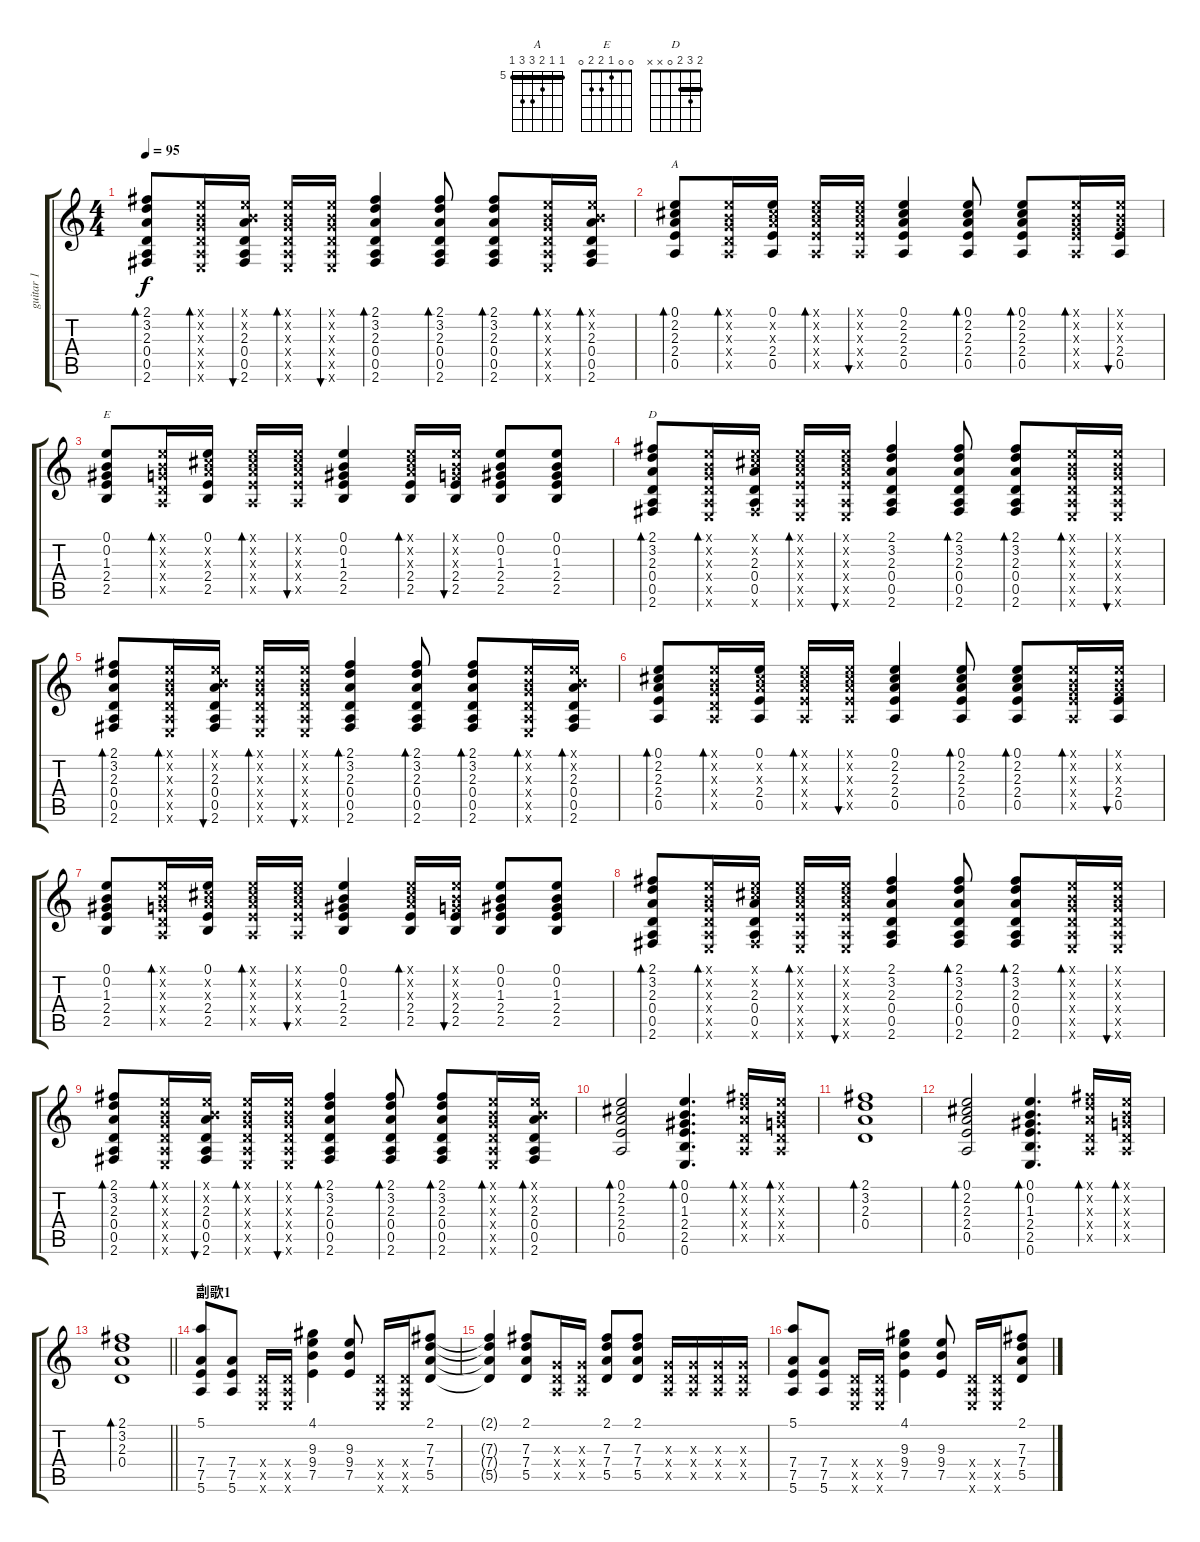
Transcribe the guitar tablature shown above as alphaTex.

\track ("guitar 1" "guitar 1") {instrument acousticguitarnylon}
\staff {score tabs}
\tuning (E4 B3 G3 D3 A2 E2) {hide}
\chord ("A" 0 2 2 2 0 x)
\chord ("E" 0 0 1 2 2 0)
\chord ("D" 2 3 2 0 x x) {barre 2}
\chord ("A" 5 5 6 7 7 5) {firstfret 5 barre 5}
\ts (4 4)
\tempo 95
\clef g2
\ks c
(2.1 3.2 2.3 0.4 0.5 2.6).8{bd 30 dy f} (0.1{x} 0.2{x} 0.3{x} 0.4{x} 0.5{x} 0.6{x}).16{bd 30} (0.1{x} 0.2{x} 2.3 0.4 0.5 2.6).16{bu 30} (0.1{x} 0.2{x} 0.3{x} 0.4{x} 0.5{x} 0.6{x}).16{bd 30} (0.1{x} 0.2{x} 0.3{x} 0.4{x} 0.5{x} 0.6{x}).16{bu 30} (2.1 3.2 2.3 0.4 0.5 2.6).4{bd 30} (2.1 3.2 2.3 0.4 0.5 2.6).8{bd 30} (2.1 3.2 2.3 0.4 0.5 2.6).8{bd 30} (0.1{x} 0.2{x} 0.3{x} 0.4{x} 0.5{x} 0.6{x}).16{bd 30} (0.1{x} 0.2{x} 2.3 0.4 0.5 2.6).16{bd 30} |
(0.1 2.2 2.3 2.4 0.5).8{bd 30 ch "A"} (0.1{x} 0.2{x} 0.3{x} 0.4{x} 0.5{x}).16{bd 30} (0.1 2.2{x} 2.3{x} 2.4 0.5).16 (0.1{x} 2.2{x} 2.3{x} 2.4{x} 0.5{x}).16{bd 30} (0.1{x} 2.2{x} 2.3{x} 2.4{x} 0.5{x}).16{bu 30} (0.1 2.2 2.3 2.4 0.5).4 (0.1 2.2 2.3 2.4 0.5).8{bd 30} (0.1 2.2 2.3 2.4 0.5).8{bd 30} (0.1{x} 0.2{x} 0.3{x} 2.4{x} 0.5{x}).16{bd 30} (0.1{x} 0.2{x} 0.3{x} 2.4 0.5).16{bu 30} |
(0.1 0.2 1.3 2.4 2.5).8{ch "E"} (0.1{x} 0.2{x} 0.3{x} 0.4{x} 0.5{x}).16{bd 30} (0.1 2.2{x} 2.3{x} 2.4 2.5).16 (0.1{x} 2.2{x} 2.3{x} 2.4{x} 0.5{x}).16{bd 30} (0.1{x} 2.2{x} 2.3{x} 2.4{x} 0.5{x}).16{bu 30} (0.1 0.2 1.3 2.4 2.5).4 (0.1{x} 2.2{x} 2.3{x} 2.4 2.5).16{bd 30} (0.1{x} 0.2{x} 0.3{x} 2.4 2.5).16{bu 30} (0.1 0.2 1.3 2.4 2.5).8 (0.1 0.2 1.3 2.4 2.5).8 |
(2.1 3.2 2.3 0.4 0.5 2.6).8{bd 30 ch "D"} (0.1{x} 0.2{x} 0.3{x} 0.4{x} 0.5{x} 0.6{x}).16{bd 30} (0.1{x} 2.2{x} 2.3 0.4 0.5 2.6{x}).16 (0.1{x} 2.2{x} 2.3{x} 2.4{x} 0.5{x} 0.6{x}).16{bd 30} (0.1{x} 2.2{x} 2.3{x} 2.4{x} 0.5{x} 0.6{x}).16{bu 30} (2.1 3.2 2.3 0.4 0.5 2.6).4 (2.1 3.2 2.3 0.4 0.5 2.6).8{bd 30} (2.1 3.2 2.3 0.4 0.5 2.6).8{bd 30} (0.1{x} 0.2{x} 0.3{x} 0.4{x} 0.5{x} 0.6{x}).16{bd 30} (0.1{x} 0.2{x} 0.3{x} 0.4{x} 0.5{x} 0.6{x}).16{bu 30} |
(2.1 3.2 2.3 0.4 0.5 2.6).8{bd 30} (0.1{x} 0.2{x} 0.3{x} 0.4{x} 0.5{x} 0.6{x}).16{bd 30} (0.1{x} 0.2{x} 2.3 0.4 0.5 2.6).16{bu 30} (0.1{x} 0.2{x} 0.3{x} 0.4{x} 0.5{x} 0.6{x}).16{bd 30} (0.1{x} 0.2{x} 0.3{x} 0.4{x} 0.5{x} 0.6{x}).16{bu 30} (2.1 3.2 2.3 0.4 0.5 2.6).4{bd 30} (2.1 3.2 2.3 0.4 0.5 2.6).8{bd 30} (2.1 3.2 2.3 0.4 0.5 2.6).8{bd 30} (0.1{x} 0.2{x} 0.3{x} 0.4{x} 0.5{x} 0.6{x}).16{bd 30} (0.1{x} 0.2{x} 2.3 0.4 0.5 2.6).16{bd 30} |
(0.1 2.2 2.3 2.4 0.5).8{bd 30} (0.1{x} 0.2{x} 0.3{x} 0.4{x} 0.5{x}).16{bd 30} (0.1 2.2{x} 2.3{x} 2.4 0.5).16 (0.1{x} 2.2{x} 2.3{x} 2.4{x} 0.5{x}).16{bd 30} (0.1{x} 2.2{x} 2.3{x} 2.4{x} 0.5{x}).16{bu 30} (0.1 2.2 2.3 2.4 0.5).4 (0.1 2.2 2.3 2.4 0.5).8{bd 30} (0.1 2.2 2.3 2.4 0.5).8{bd 30} (0.1{x} 0.2{x} 0.3{x} 2.4{x} 0.5{x}).16{bd 30} (0.1{x} 0.2{x} 0.3{x} 2.4 0.5).16{bu 30} |
(0.1 0.2 1.3 2.4 2.5).8 (0.1{x} 0.2{x} 0.3{x} 0.4{x} 0.5{x}).16{bd 30} (0.1 2.2{x} 2.3{x} 2.4 2.5).16 (0.1{x} 2.2{x} 2.3{x} 2.4{x} 0.5{x}).16{bd 30} (0.1{x} 2.2{x} 2.3{x} 2.4{x} 0.5{x}).16{bu 30} (0.1 0.2 1.3 2.4 2.5).4 (0.1{x} 2.2{x} 2.3{x} 2.4 2.5).16{bd 30} (0.1{x} 0.2{x} 0.3{x} 2.4 2.5).16{bu 30} (0.1 0.2 1.3 2.4 2.5).8 (0.1 0.2 1.3 2.4 2.5).8 |
(2.1 3.2 2.3 0.4 0.5 2.6).8{bd 30} (0.1{x} 0.2{x} 0.3{x} 0.4{x} 0.5{x} 0.6{x}).16{bd 30} (0.1{x} 2.2{x} 2.3 0.4 0.5 2.6{x}).16 (0.1{x} 2.2{x} 2.3{x} 2.4{x} 0.5{x} 0.6{x}).16{bd 30} (0.1{x} 2.2{x} 2.3{x} 2.4{x} 0.5{x} 0.6{x}).16{bu 30} (2.1 3.2 2.3 0.4 0.5 2.6).4 (2.1 3.2 2.3 0.4 0.5 2.6).8{bd 30} (2.1 3.2 2.3 0.4 0.5 2.6).8{bd 30} (0.1{x} 0.2{x} 0.3{x} 0.4{x} 0.5{x} 0.6{x}).16{bd 30} (0.1{x} 0.2{x} 0.3{x} 0.4{x} 0.5{x} 0.6{x}).16{bu 30} |
(2.1 3.2 2.3 0.4 0.5 2.6).8{bd 30} (0.1{x} 0.2{x} 0.3{x} 0.4{x} 0.5{x} 0.6{x}).16{bd 30} (0.1{x} 0.2{x} 2.3 0.4 0.5 2.6).16{bu 30} (0.1{x} 0.2{x} 0.3{x} 0.4{x} 0.5{x} 0.6{x}).16{bd 30} (0.1{x} 0.2{x} 0.3{x} 0.4{x} 0.5{x} 0.6{x}).16{bu 30} (2.1 3.2 2.3 0.4 0.5 2.6).4{bd 30} (2.1 3.2 2.3 0.4 0.5 2.6).8{bd 30} (2.1 3.2 2.3 0.4 0.5 2.6).8{bd 30} (0.1{x} 0.2{x} 0.3{x} 0.4{x} 0.5{x} 0.6{x}).16{bd 30} (0.1{x} 0.2{x} 2.3 0.4 0.5 2.6).16{bd 30} |
(0.1 2.2 2.3 2.4 0.5).2{bd 240} (0.1 0.2 1.3 2.4 2.5 0.6).4{d bd 240} (2.1{x} 3.2{x} 2.3{x} 0.4{x} 0.5{x}).16{bd 30} (0.1{x} 0.2{x} 0.3{x} 0.4{x} 0.5{x}).16{bd 30} |
(2.1 3.2 2.3 0.4).1{bd 240} |
(0.1 2.2 2.3 2.4 0.5).2{bd 240} (0.1 0.2 1.3 2.4 2.5 0.6).4{d bd 240} (2.1{x} 3.2{x} 2.3{x} 0.4{x} 0.5{x}).16{bd 30} (0.1{x} 0.2{x} 0.3{x} 0.4{x} 0.5{x}).16{bd 30} |
\barLineRight lightlight
(2.1 3.2 2.3 0.4).1{bd 240} |
\section ("" "副歌1")
(5.1 7.4 7.5 5.6).8{ch "A"} (7.4 7.5 5.6).8 (0.4{x} 0.5{x} 0.6{x}).16 (0.4{x} 0.5{x} 0.6{x}).16 (4.1 9.3 9.4 7.5).4 (9.3 9.4 7.5).8 (0.4{x} 0.5{x} 0.6{x}).16 (0.4{x} 0.5{x} 0.6{x}).16 (2.1 7.3 7.4 5.5).8 |
(2.1{t} 7.3{t} 7.4{t} 5.5{t}).4 (2.1 7.3 7.4 5.5).8 (0.3{x} 0.4{x} 0.5{x}).16 (0.3{x} 0.4{x} 0.5{x}).16 (2.1 7.3 7.4 5.5).8 (2.1 7.3 7.4 5.5).8 (0.3{x} 0.4{x} 0.5{x}).16 (0.3{x} 0.4{x} 0.5{x}).16 (0.3{x} 0.4{x} 0.5{x}).16 (0.3{x} 0.4{x} 0.5{x}).16 |
(5.1 7.4 7.5 5.6).8 (7.4 7.5 5.6).8 (0.4{x} 0.5{x} 0.6{x}).16 (0.4{x} 0.5{x} 0.6{x}).16 (4.1 9.3 9.4 7.5).4 (9.3 9.4 7.5).8 (0.4{x} 0.5{x} 0.6{x}).16 (0.4{x} 0.5{x} 0.6{x}).16 (2.1 7.3 7.4 5.5).8
